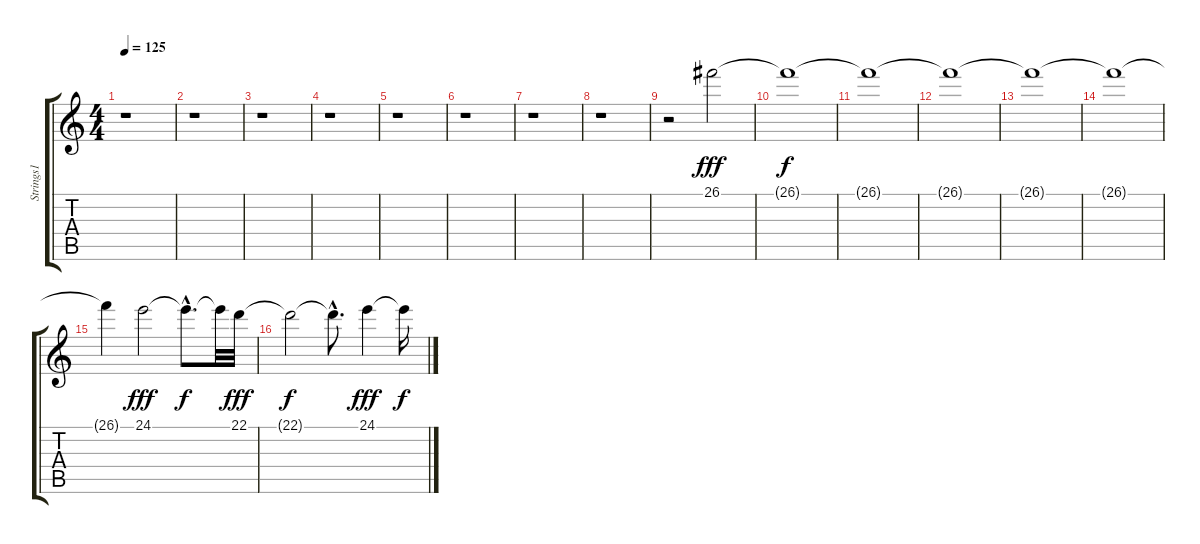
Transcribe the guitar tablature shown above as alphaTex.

\track ("Strings1" "Strings1") {instrument stringensemble1}
\staff {score tabs}
\tuning (E4 B3 G3 D3 A2 E2) {hide}
\ts (4 4)
\tempo 125
\clef g2
\ks c
r.1{dy f} |
r.1 |
r.1 |
r.1 |
r.1 |
r.1 |
r.1 |
r.1 |
r.2 26.1.2{dy fff} |
26.1{t}.1{dy f} |
26.1{t}.1 |
26.1{t}.1 |
26.1{t}.1 |
26.1{t}.1 |
26.1{t}.4 24.1.2{dy fff} 24.1{hac t}.8{d dy f} 24.1{t}.32 22.1.32{dy fff} |
22.1{t}.2{dy f} 22.1{hac t}.8{d} 24.1.4{dy fff} 24.1{t}.16{dy f}
